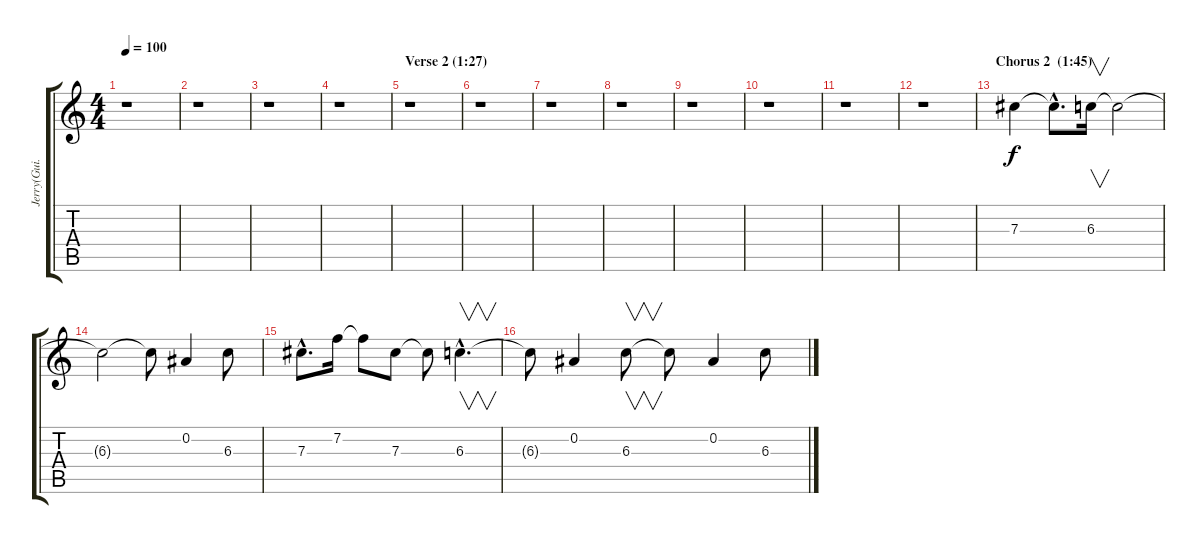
\track ("Jerry(Gui.3)" "Jerry(Gui.") {instrument distortionguitar}
\staff {score tabs}
\tuning (Eb4 Bb3 Gb3 Db3 Ab2 Eb2) {hide}
\ts (4 4)
\tempo 100
\clef g2
\ks c
r.1{dy f} |
r.1 |
r.1 |
r.1 |
\section ("" "Verse 2 (1:27)")
r.1 |
r.1 |
r.1 |
r.1 |
r.1 |
r.1 |
r.1 |
r.1 |
\section ("" "Chorus 2  (1:45)")
7.3.4 7.3{hac t}.8{d} 6.3.16{v} 6.3{t}.2 |
6.3{t}.2 6.3{t}.8 0.2.4 6.3.8 |
7.3{hac}.8{d} 7.2.16 7.2{t}.8 7.3.8 7.3{t}.8 6.3{hac}.4{v d} |
6.3{t}.8 0.2.4 6.3.8{v} 6.3{t}.8 0.2.4 6.3.8
